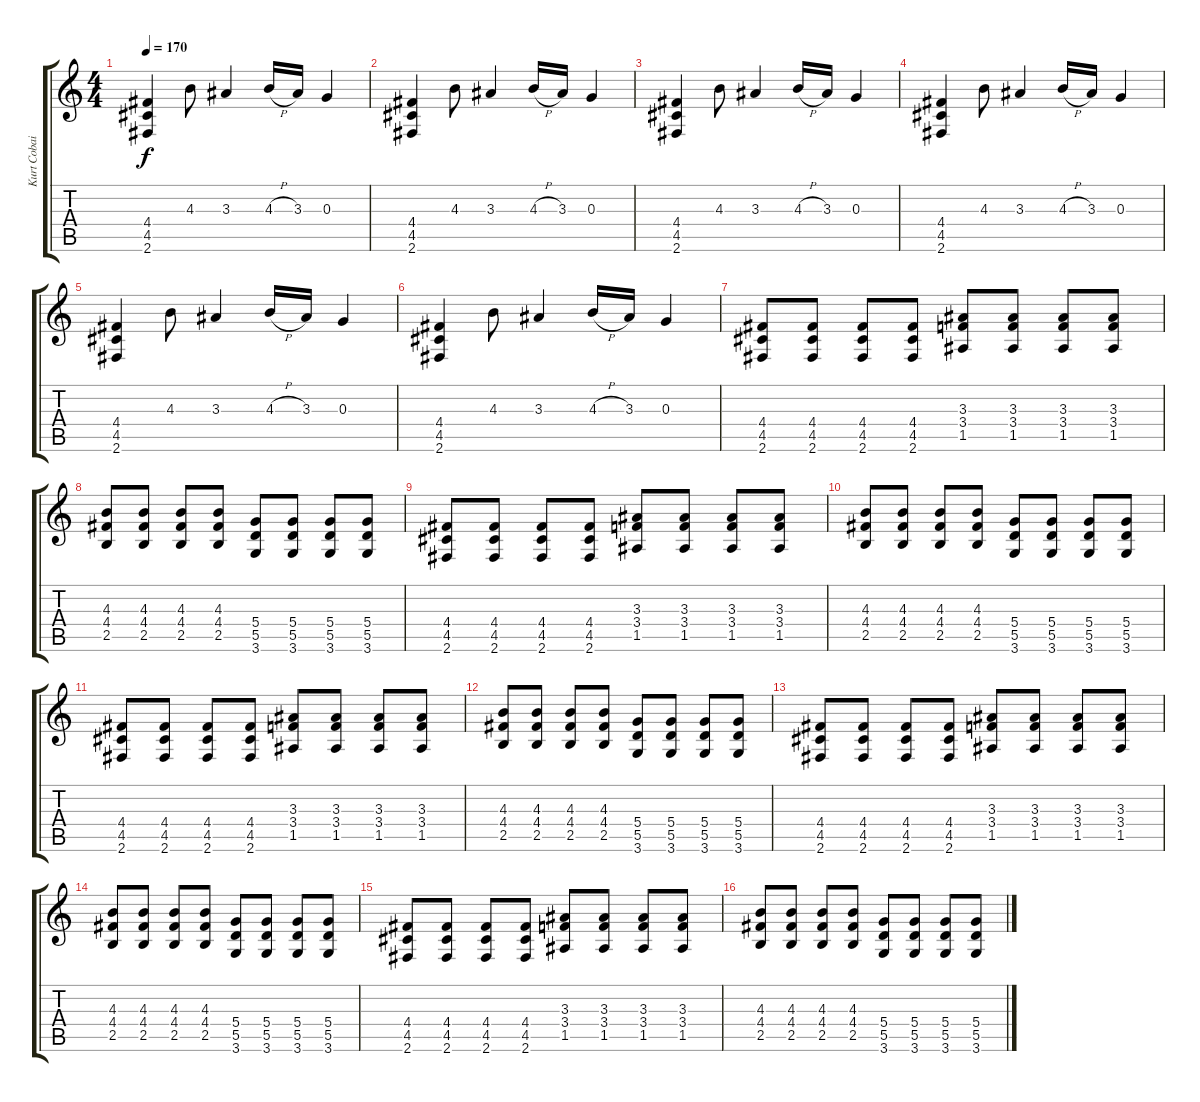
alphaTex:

\track ("Kurt Cobain" "Kurt Cobai") {instrument overdrivenguitar}
\staff {score tabs}
\tuning (E4 B3 G3 D3 A2 E2) {hide}
\ts (4 4)
\tempo 170
\clef g2
\ks c
(4.4 4.5 2.6).4{dy f} 4.3.8 3.3.4 4.3{h}.16 3.3.16 0.3.4 |
(4.4 4.5 2.6).4 4.3.8 3.3.4 4.3{h}.16 3.3.16 0.3.4 |
(4.4 4.5 2.6).4 4.3.8 3.3.4 4.3{h}.16 3.3.16 0.3.4 |
(4.4 4.5 2.6).4 4.3.8 3.3.4 4.3{h}.16 3.3.16 0.3.4 |
(4.4 4.5 2.6).4 4.3.8 3.3.4 4.3{h}.16 3.3.16 0.3.4 |
(4.4 4.5 2.6).4 4.3.8 3.3.4 4.3{h}.16 3.3.16 0.3.4 |
(4.4 4.5 2.6).8 (4.4 4.5 2.6).8 (4.4 4.5 2.6).8 (4.4 4.5 2.6).8 (3.3 3.4 1.5).8 (3.3 3.4 1.5).8 (3.3 3.4 1.5).8 (3.3 3.4 1.5).8 |
(4.3 4.4 2.5).8 (4.3 4.4 2.5).8 (4.3 4.4 2.5).8 (4.3 4.4 2.5).8 (5.4 5.5 3.6).8 (5.4 5.5 3.6).8 (5.4 5.5 3.6).8 (5.4 5.5 3.6).8 |
(4.4 4.5 2.6).8 (4.4 4.5 2.6).8 (4.4 4.5 2.6).8 (4.4 4.5 2.6).8 (3.3 3.4 1.5).8 (3.3 3.4 1.5).8 (3.3 3.4 1.5).8 (3.3 3.4 1.5).8 |
(4.3 4.4 2.5).8 (4.3 4.4 2.5).8 (4.3 4.4 2.5).8 (4.3 4.4 2.5).8 (5.4 5.5 3.6).8 (5.4 5.5 3.6).8 (5.4 5.5 3.6).8 (5.4 5.5 3.6).8 |
(4.4 4.5 2.6).8 (4.4 4.5 2.6).8 (4.4 4.5 2.6).8 (4.4 4.5 2.6).8 (3.3 3.4 1.5).8 (3.3 3.4 1.5).8 (3.3 3.4 1.5).8 (3.3 3.4 1.5).8 |
(4.3 4.4 2.5).8 (4.3 4.4 2.5).8 (4.3 4.4 2.5).8 (4.3 4.4 2.5).8 (5.4 5.5 3.6).8 (5.4 5.5 3.6).8 (5.4 5.5 3.6).8 (5.4 5.5 3.6).8 |
(4.4 4.5 2.6).8 (4.4 4.5 2.6).8 (4.4 4.5 2.6).8 (4.4 4.5 2.6).8 (3.3 3.4 1.5).8 (3.3 3.4 1.5).8 (3.3 3.4 1.5).8 (3.3 3.4 1.5).8 |
(4.3 4.4 2.5).8 (4.3 4.4 2.5).8 (4.3 4.4 2.5).8 (4.3 4.4 2.5).8 (5.4 5.5 3.6).8 (5.4 5.5 3.6).8 (5.4 5.5 3.6).8 (5.4 5.5 3.6).8 |
(4.4 4.5 2.6).8 (4.4 4.5 2.6).8 (4.4 4.5 2.6).8 (4.4 4.5 2.6).8 (3.3 3.4 1.5).8 (3.3 3.4 1.5).8 (3.3 3.4 1.5).8 (3.3 3.4 1.5).8 |
(4.3 4.4 2.5).8 (4.3 4.4 2.5).8 (4.3 4.4 2.5).8 (4.3 4.4 2.5).8 (5.4 5.5 3.6).8 (5.4 5.5 3.6).8 (5.4 5.5 3.6).8 (5.4 5.5 3.6).8
